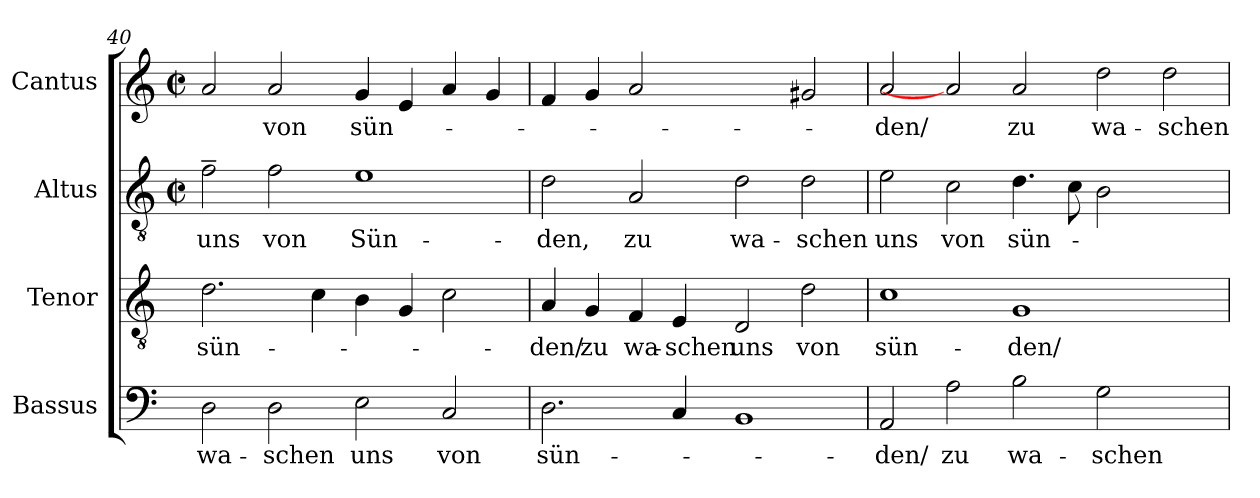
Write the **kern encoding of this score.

**kern	**text	**kern	**text	**kern	**text	**kern	**text
*part4	*part4	*part3	*part3	*part2	*part2	*part1	*part1
*staff4	*staff4	*staff3	*staff3	*staff2	*staff2	*staff1	*staff1
*I"Bassus	*	*I"Tenor	*	*I"Altus	*	*I"Cantus	*
!!LO:LB:g=z
*clefF4	*	*clefGv2	*	*clefGv2	*	*clefG2	*
*	*	*	*	*M2/2	*	*M2/2	*
*	*	*	*	*met(c|)	*	*met(c|)	*
=40	=40	=40	=40	=40	=40	=40	=40
!	!LO:LY:b	!	!LO:LY:b:cj	!	!LO:LY:b:cj	!	!
2D\	wa-	2.d\	sün-	2f~>\	uns	2a/	.
!	!LO:LY:b:cj	!	!	!	!LO:LY:b:cj	!	!LO:LY:b:cj
2D\	-schen	.	.	2f\	von	2a/	von
.	.	4c\	.	.	.	.	.
!	!LO:LY:b:cj	!	!	!	!LO:LY:b:cj	!	!LO:LY:b:cj
2E\	uns	4B\	.	1e	Sün-	4g/	sün-
.	.	4G/	.	.	.	4e/	.
!	!LO:LY:b:cj	!	!	!	!	!	!
2C/	von	2c\	.	.	.	4a/	.
.	.	.	.	.	.	4g/	.
=41	=41	=41	=41	=41	=41	=41	=41
!	!LO:LY:b:cj	!	!LO:LY:b:cj	!	!LO:LY:b:cj	!	!
2.D\	sün-	4A/	-den/	2d\	-den,	4f/	.
!	!	!	!LO:LY:b:cj	!	!	!	!
.	.	4G/	zu	.	.	4g/	.
!	!	!	!LO:LY:b	!	!LO:LY:b:cj	!	!
.	.	4F/	wa-	2A/	zu	[2a	.
!	!	!	!LO:LY:b:cj	!	!	!	!
4C/	.	4E/	-schen	.	.	.	.
!	!	!	!LO:LY:b:cj	!	!LO:LY:b	!	!
1BB	.	2D/	uns	2d\	wa-	2ryy	.
!	!	!	!LO:LY:b:cj	!	!LO:LY:b:cj	!	!
.	.	2d\	von	2d\	-schen	2g#X/	.
=42	=42	=42	=42	=42	=42	=42	=42
!	!LO:LY:b:cj	!	!LO:LY:b:cj	!	!LO:LY:b:cj	!	!LO:LY:b:cj
2AA/	-den/	1c	sün-	2e\	uns	2a/	-den/
!	!LO:LY:b:cj	!	!	!	!LO:LY:b:cj	!	!
2A\	zu	.	.	2c\	von	2a]	.
!	!LO:LY:b:cj	!	!LO:LY:b:cj	!	!LO:LY:b:cj	!	!LO:LY:b:cj
2B\	wa-	1G	-den/	4.d\	sün-	2a/	zu
.	.	.	.	8c\	.	.	.
!	!LO:LY:b:cj	!	!	!	!	!	!LO:LY:b:cj
2G\	-schen	.	.	2B\	.	2dd\	wa-
!	!	!	!	!	!	!	!LO:LY:b:cj
2ryy	.	2ryy	.	2ryy	.	2dd\	-schen
=	=	=	=	=	=	=	=
*-	*-	*-	*-	*-	*-	*-	*-
